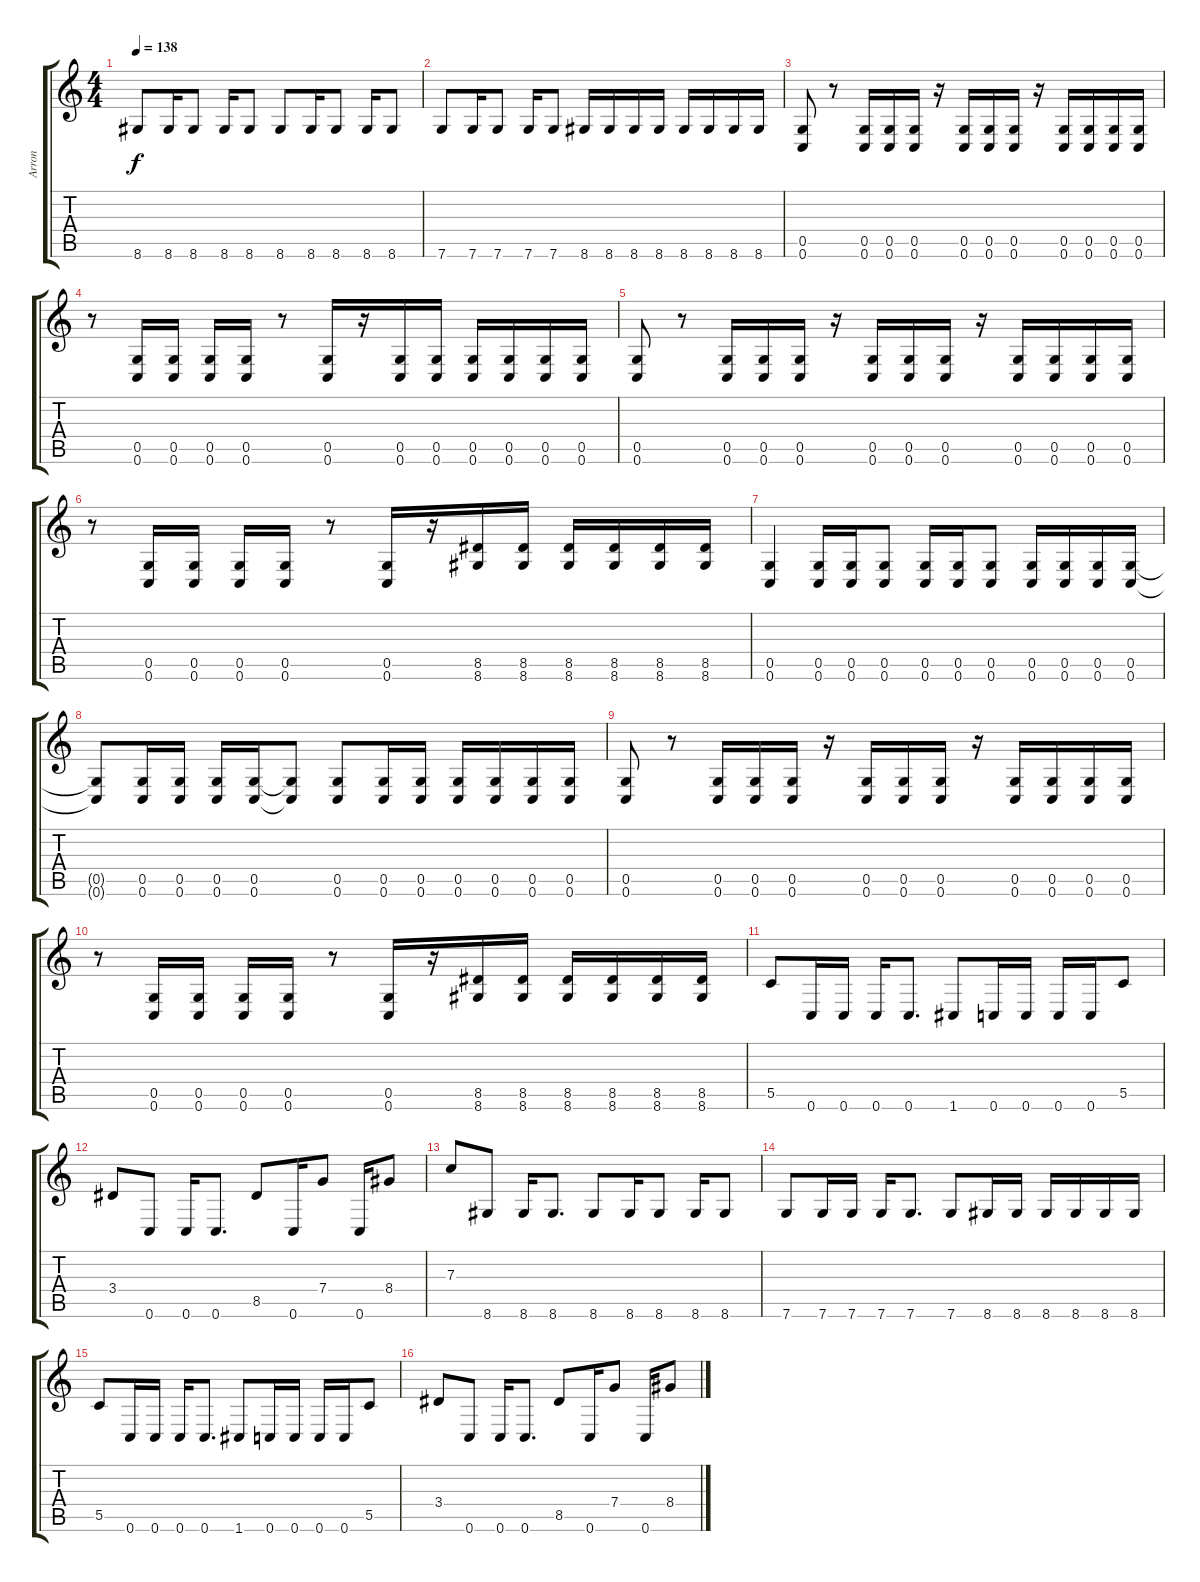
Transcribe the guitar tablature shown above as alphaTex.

\track ("Arron" "Arron") {instrument distortionguitar}
\staff {score tabs}
\tuning (D4 A3 F3 C3 G2 C2) {hide}
\ts (4 4)
\tempo 138
\clef g2
\ks c
8.6.8{dy f} 8.6.16 8.6.8 8.6.16 8.6.8 8.6.8 8.6.16 8.6.8 8.6.16 8.6.8 |
7.6.8 7.6.16 7.6.8 7.6.16 7.6.8 8.6.16 8.6.16 8.6.16 8.6.16 8.6.16 8.6.16 8.6.16 8.6.16 |
(0.5 0.6).8 r.8 (0.5 0.6).16 (0.5 0.6).16 (0.5 0.6).16 r.16 (0.5 0.6).16 (0.5 0.6).16 (0.5 0.6).16 r.16 (0.5 0.6).16 (0.5 0.6).16 (0.5 0.6).16 (0.5 0.6).16 |
r.8 (0.5 0.6).16 (0.5 0.6).16 (0.5 0.6).16 (0.5 0.6).16 r.8 (0.5 0.6).16 r.16 (0.5 0.6).16 (0.5 0.6).16 (0.5 0.6).16 (0.5 0.6).16 (0.5 0.6).16 (0.5 0.6).16 |
(0.5 0.6).8 r.8 (0.5 0.6).16 (0.5 0.6).16 (0.5 0.6).16 r.16 (0.5 0.6).16 (0.5 0.6).16 (0.5 0.6).16 r.16 (0.5 0.6).16 (0.5 0.6).16 (0.5 0.6).16 (0.5 0.6).16 |
r.8 (0.5 0.6).16 (0.5 0.6).16 (0.5 0.6).16 (0.5 0.6).16 r.8 (0.5 0.6).16 r.16 (8.5 8.6).16 (8.5 8.6).16 (8.5 8.6).16 (8.5 8.6).16 (8.5 8.6).16 (8.5 8.6).16 |
(0.5 0.6).4 (0.5 0.6).16 (0.5 0.6).16 (0.5 0.6).8 (0.5 0.6).16 (0.5 0.6).16 (0.5 0.6).8 (0.5 0.6).16 (0.5 0.6).16 (0.5 0.6).16 (0.5 0.6).16 |
(0.5{t} 0.6{t}).8 (0.5 0.6).16 (0.5 0.6).16 (0.5 0.6).16 (0.5 0.6).16 (0.5{t} 0.6{t}).8 (0.5 0.6).8 (0.5 0.6).16 (0.5 0.6).16 (0.5 0.6).16 (0.5 0.6).16 (0.5 0.6).16 (0.5 0.6).16 |
(0.5 0.6).8 r.8 (0.5 0.6).16 (0.5 0.6).16 (0.5 0.6).16 r.16 (0.5 0.6).16 (0.5 0.6).16 (0.5 0.6).16 r.16 (0.5 0.6).16 (0.5 0.6).16 (0.5 0.6).16 (0.5 0.6).16 |
r.8 (0.5 0.6).16 (0.5 0.6).16 (0.5 0.6).16 (0.5 0.6).16 r.8 (0.5 0.6).16 r.16 (8.5 8.6).16 (8.5 8.6).16 (8.5 8.6).16 (8.5 8.6).16 (8.5 8.6).16 (8.5 8.6).16 |
5.5.8 0.6.16 0.6.16 0.6.16 0.6.8{d} 1.6.8 0.6.16 0.6.16 0.6.16 0.6.16 5.5.8 |
3.4.8 0.6.8 0.6.16 0.6.8{d} 8.5.8 0.6.16 7.4.8 0.6.16 8.4.8 |
7.3.8 8.6.8 8.6.16 8.6.8{d} 8.6.8 8.6.16 8.6.8 8.6.16 8.6.8 |
7.6.8 7.6.16 7.6.16 7.6.16 7.6.8{d} 7.6.8 8.6.16 8.6.16 8.6.16 8.6.16 8.6.16 8.6.16 |
5.5.8 0.6.16 0.6.16 0.6.16 0.6.8{d} 1.6.8 0.6.16 0.6.16 0.6.16 0.6.16 5.5.8 |
3.4.8 0.6.8 0.6.16 0.6.8{d} 8.5.8 0.6.16 7.4.8 0.6.16 8.4.8
